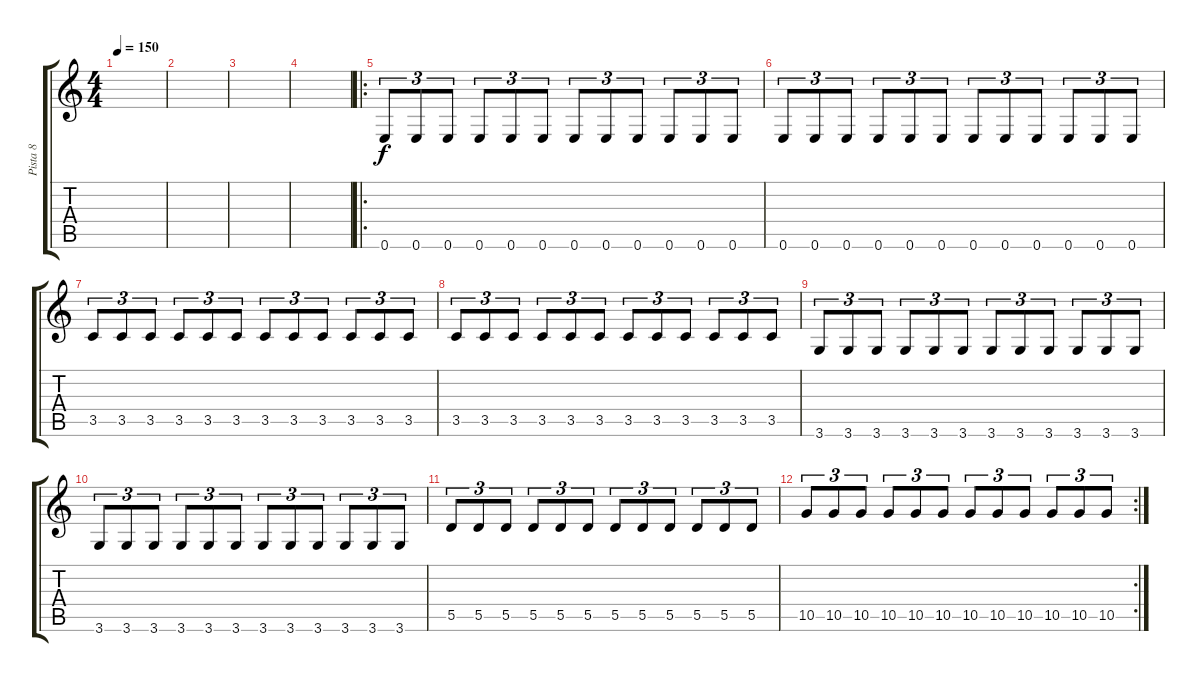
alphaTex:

\track ("Pista 8" "Pista 8") {instrument distortionguitar}
\staff {score tabs}
\tuning (E4 B3 G3 D3 A2 E2) {hide}
\ts (4 4)
\tempo 150
\clef g2
\ks c
|
|
|
|
\ro
0.6.8{tu (3 2)} 0.6.8{tu (3 2)} 0.6.8{tu (3 2)} 0.6.8{tu (3 2)} 0.6.8{tu (3 2)} 0.6.8{tu (3 2)} 0.6.8{tu (3 2)} 0.6.8{tu (3 2)} 0.6.8{tu (3 2)} 0.6.8{tu (3 2)} 0.6.8{tu (3 2)} 0.6.8{tu (3 2)} |
0.6.8{tu (3 2)} 0.6.8{tu (3 2)} 0.6.8{tu (3 2)} 0.6.8{tu (3 2)} 0.6.8{tu (3 2)} 0.6.8{tu (3 2)} 0.6.8{tu (3 2)} 0.6.8{tu (3 2)} 0.6.8{tu (3 2)} 0.6.8{tu (3 2)} 0.6.8{tu (3 2)} 0.6.8{tu (3 2)} |
3.5.8{tu (3 2)} 3.5.8{tu (3 2)} 3.5.8{tu (3 2)} 3.5.8{tu (3 2)} 3.5.8{tu (3 2)} 3.5.8{tu (3 2)} 3.5.8{tu (3 2)} 3.5.8{tu (3 2)} 3.5.8{tu (3 2)} 3.5.8{tu (3 2)} 3.5.8{tu (3 2)} 3.5.8{tu (3 2)} |
3.5.8{tu (3 2)} 3.5.8{tu (3 2)} 3.5.8{tu (3 2)} 3.5.8{tu (3 2)} 3.5.8{tu (3 2)} 3.5.8{tu (3 2)} 3.5.8{tu (3 2)} 3.5.8{tu (3 2)} 3.5.8{tu (3 2)} 3.5.8{tu (3 2)} 3.5.8{tu (3 2)} 3.5.8{tu (3 2)} |
3.6.8{tu (3 2)} 3.6.8{tu (3 2)} 3.6.8{tu (3 2)} 3.6.8{tu (3 2)} 3.6.8{tu (3 2)} 3.6.8{tu (3 2)} 3.6.8{tu (3 2)} 3.6.8{tu (3 2)} 3.6.8{tu (3 2)} 3.6.8{tu (3 2)} 3.6.8{tu (3 2)} 3.6.8{tu (3 2)} |
3.6.8{tu (3 2)} 3.6.8{tu (3 2)} 3.6.8{tu (3 2)} 3.6.8{tu (3 2)} 3.6.8{tu (3 2)} 3.6.8{tu (3 2)} 3.6.8{tu (3 2)} 3.6.8{tu (3 2)} 3.6.8{tu (3 2)} 3.6.8{tu (3 2)} 3.6.8{tu (3 2)} 3.6.8{tu (3 2)} |
5.5.8{tu (3 2)} 5.5.8{tu (3 2)} 5.5.8{tu (3 2)} 5.5.8{tu (3 2)} 5.5.8{tu (3 2)} 5.5.8{tu (3 2)} 5.5.8{tu (3 2)} 5.5.8{tu (3 2)} 5.5.8{tu (3 2)} 5.5.8{tu (3 2)} 5.5.8{tu (3 2)} 5.5.8{tu (3 2)} |
\rc 2
10.5.8{tu (3 2)} 10.5.8{tu (3 2)} 10.5.8{tu (3 2)} 10.5.8{tu (3 2)} 10.5.8{tu (3 2)} 10.5.8{tu (3 2)} 10.5.8{tu (3 2)} 10.5.8{tu (3 2)} 10.5.8{tu (3 2)} 10.5.8{tu (3 2)} 10.5.8{tu (3 2)} 10.5.8{tu (3 2)}
